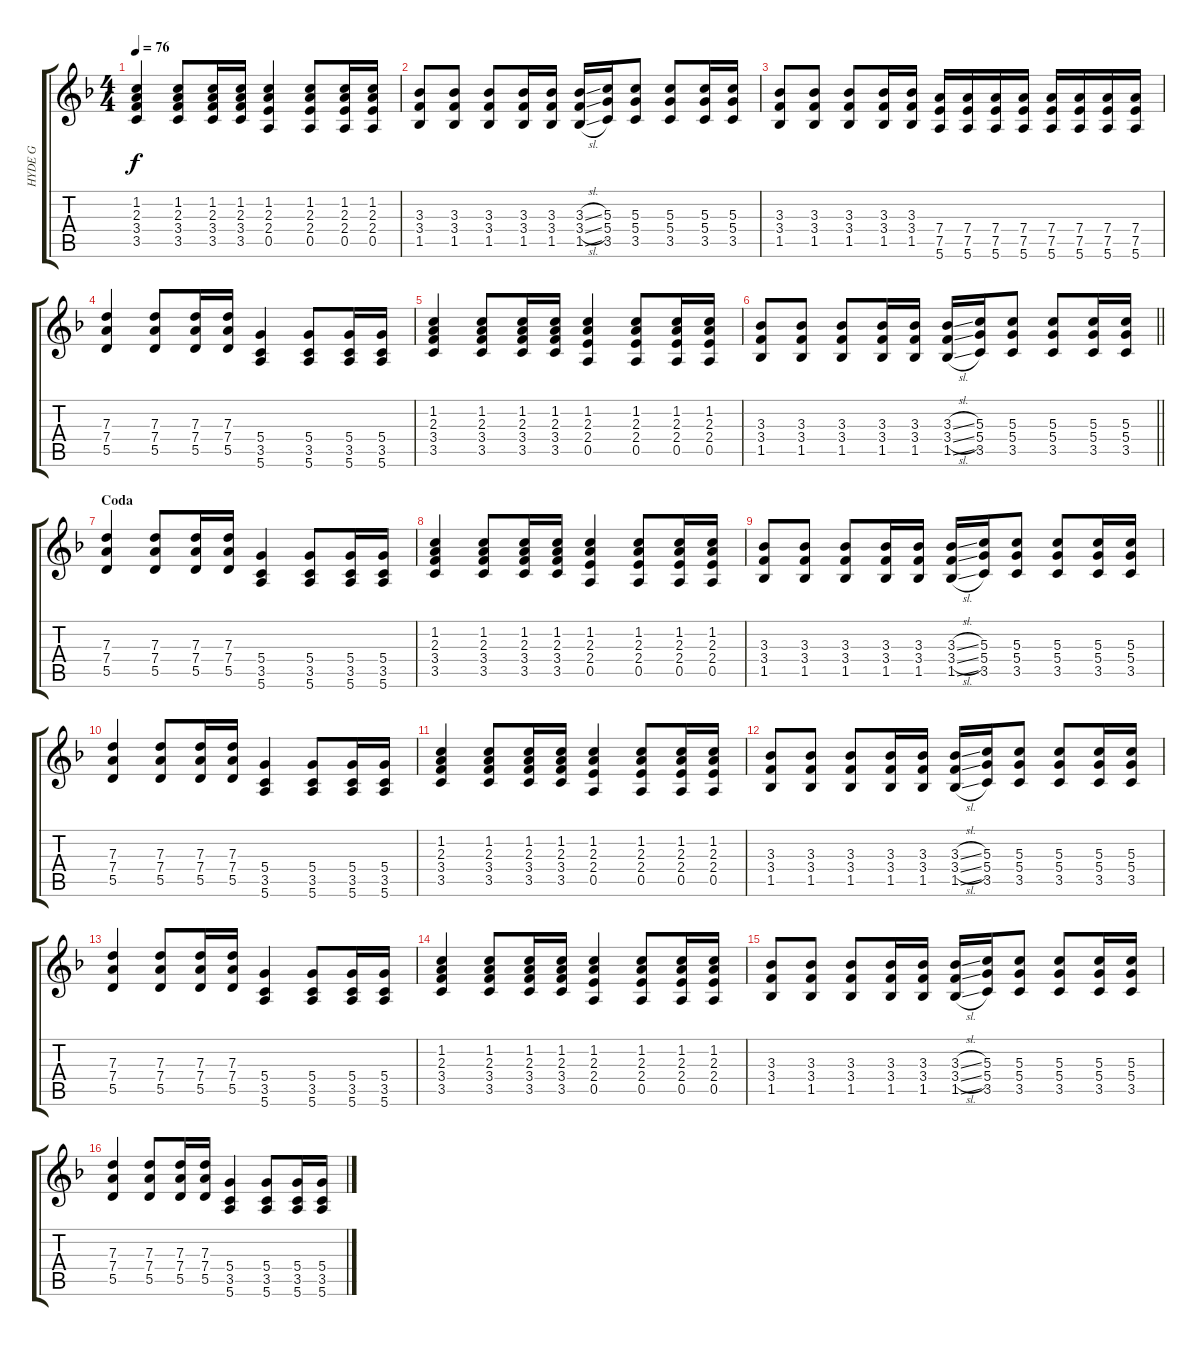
\track ("HYDE G" "HYDE G") {instrument electricguitarclean}
\staff {score tabs}
\tuning (E4 B3 G3 D3 A2 E2) {hide}
\ts (4 4)
\tempo 76
\clef g2
\ks f
(1.2 2.3 3.4 3.5).4{dy f} (1.2 2.3 3.4 3.5).8 (1.2 2.3 3.4 3.5).16 (1.2 2.3 3.4 3.5).16 (1.2 2.3 2.4 0.5).4 (1.2 2.3 2.4 0.5).8 (1.2 2.3 2.4 0.5).16 (1.2 2.3 2.4 0.5).16 |
(3.3 3.4 1.5).8 (3.3 3.4 1.5).8 (3.3 3.4 1.5).8 (3.3 3.4 1.5).16 (3.3 3.4 1.5).16 (3.3{sl} 3.4{sl} 1.5{sl}).16 (5.3 5.4 3.5).16 (5.3 5.4 3.5).8 (5.3 5.4 3.5).8 (5.3 5.4 3.5).16 (5.3 5.4 3.5).16 |
(3.3 3.4 1.5).8 (3.3 3.4 1.5).8 (3.3 3.4 1.5).8 (3.3 3.4 1.5).16 (3.3 3.4 1.5).16 (7.4 7.5 5.6).16 (7.4 7.5 5.6).16 (7.4 7.5 5.6).16 (7.4 7.5 5.6).16 (7.4 7.5 5.6).16 (7.4 7.5 5.6).16 (7.4 7.5 5.6).16 (7.4 7.5 5.6).16 |
(7.3 7.4 5.5).4 (7.3 7.4 5.5).8 (7.3 7.4 5.5).16 (7.3 7.4 5.5).16 (5.4 3.5 5.6).4 (5.4 3.5 5.6).8 (5.4 3.5 5.6).16 (5.4 3.5 5.6).16 |
(1.2 2.3 3.4 3.5).4 (1.2 2.3 3.4 3.5).8 (1.2 2.3 3.4 3.5).16 (1.2 2.3 3.4 3.5).16 (1.2 2.3 2.4 0.5).4 (1.2 2.3 2.4 0.5).8 (1.2 2.3 2.4 0.5).16 (1.2 2.3 2.4 0.5).16 |
\barLineRight lightlight
(3.3 3.4 1.5).8 (3.3 3.4 1.5).8 (3.3 3.4 1.5).8 (3.3 3.4 1.5).16 (3.3 3.4 1.5).16 (3.3{sl} 3.4{sl} 1.5{sl}).16 (5.3 5.4 3.5).16 (5.3 5.4 3.5).8 (5.3 5.4 3.5).8 (5.3 5.4 3.5).16 (5.3 5.4 3.5).16 |
\section ("" "Coda")
(7.3 7.4 5.5).4 (7.3 7.4 5.5).8 (7.3 7.4 5.5).16 (7.3 7.4 5.5).16 (5.4 3.5 5.6).4 (5.4 3.5 5.6).8 (5.4 3.5 5.6).16 (5.4 3.5 5.6).16 |
(1.2 2.3 3.4 3.5).4 (1.2 2.3 3.4 3.5).8 (1.2 2.3 3.4 3.5).16 (1.2 2.3 3.4 3.5).16 (1.2 2.3 2.4 0.5).4 (1.2 2.3 2.4 0.5).8 (1.2 2.3 2.4 0.5).16 (1.2 2.3 2.4 0.5).16 |
(3.3 3.4 1.5).8 (3.3 3.4 1.5).8 (3.3 3.4 1.5).8 (3.3 3.4 1.5).16 (3.3 3.4 1.5).16 (3.3{sl} 3.4{sl} 1.5{sl}).16 (5.3 5.4 3.5).16 (5.3 5.4 3.5).8 (5.3 5.4 3.5).8 (5.3 5.4 3.5).16 (5.3 5.4 3.5).16 |
(7.3 7.4 5.5).4 (7.3 7.4 5.5).8 (7.3 7.4 5.5).16 (7.3 7.4 5.5).16 (5.4 3.5 5.6).4 (5.4 3.5 5.6).8 (5.4 3.5 5.6).16 (5.4 3.5 5.6).16 |
(1.2 2.3 3.4 3.5).4 (1.2 2.3 3.4 3.5).8 (1.2 2.3 3.4 3.5).16 (1.2 2.3 3.4 3.5).16 (1.2 2.3 2.4 0.5).4 (1.2 2.3 2.4 0.5).8 (1.2 2.3 2.4 0.5).16 (1.2 2.3 2.4 0.5).16 |
(3.3 3.4 1.5).8 (3.3 3.4 1.5).8 (3.3 3.4 1.5).8 (3.3 3.4 1.5).16 (3.3 3.4 1.5).16 (3.3{sl} 3.4{sl} 1.5{sl}).16 (5.3 5.4 3.5).16 (5.3 5.4 3.5).8 (5.3 5.4 3.5).8 (5.3 5.4 3.5).16 (5.3 5.4 3.5).16 |
(7.3 7.4 5.5).4 (7.3 7.4 5.5).8 (7.3 7.4 5.5).16 (7.3 7.4 5.5).16 (5.4 3.5 5.6).4 (5.4 3.5 5.6).8 (5.4 3.5 5.6).16 (5.4 3.5 5.6).16 |
(1.2 2.3 3.4 3.5).4 (1.2 2.3 3.4 3.5).8 (1.2 2.3 3.4 3.5).16 (1.2 2.3 3.4 3.5).16 (1.2 2.3 2.4 0.5).4 (1.2 2.3 2.4 0.5).8 (1.2 2.3 2.4 0.5).16 (1.2 2.3 2.4 0.5).16 |
(3.3 3.4 1.5).8 (3.3 3.4 1.5).8 (3.3 3.4 1.5).8 (3.3 3.4 1.5).16 (3.3 3.4 1.5).16 (3.3{sl} 3.4{sl} 1.5{sl}).16 (5.3 5.4 3.5).16 (5.3 5.4 3.5).8 (5.3 5.4 3.5).8 (5.3 5.4 3.5).16 (5.3 5.4 3.5).16 |
(7.3 7.4 5.5).4 (7.3 7.4 5.5).8 (7.3 7.4 5.5).16 (7.3 7.4 5.5).16 (5.4 3.5 5.6).4 (5.4 3.5 5.6).8 (5.4 3.5 5.6).16 (5.4 3.5 5.6).16
